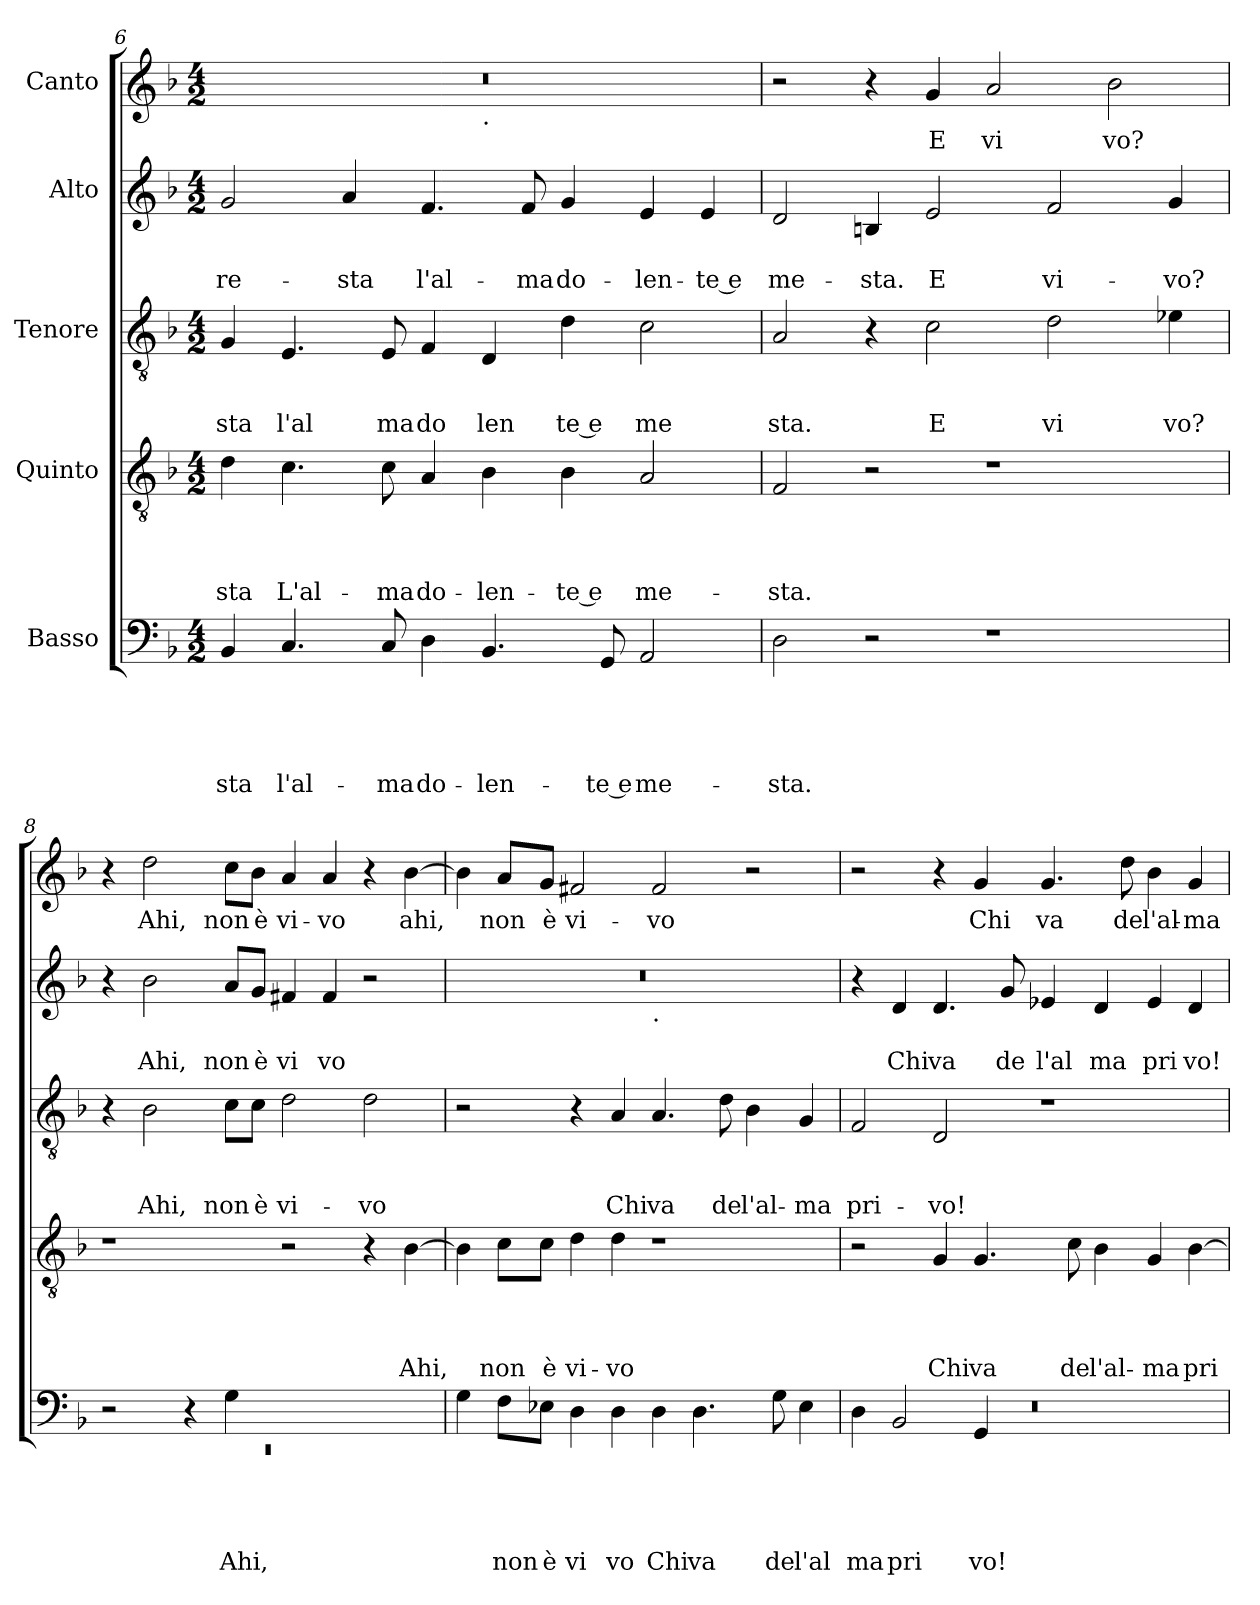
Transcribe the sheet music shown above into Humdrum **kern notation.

**kern	**text	**text	**text	**text	**text	**kern	**text	**text	**text	**text	**kern	**text	**text	**text	**kern	**text	**text	**kern	**text
*part5	*part5	*part5	*part5	*part5	*part5	*part4	*part4	*part4	*part4	*part4	*part3	*part3	*part3	*part3	*part2	*part2	*part2	*part1	*part1
*staff5	*staff5	*staff5	*staff5	*staff5	*staff5	*staff4	*staff4	*staff4	*staff4	*staff4	*staff3	*staff3	*staff3	*staff3	*staff2	*staff2	*staff2	*staff1	*staff1
*I"Basso	*	*	*	*	*	*I"Quinto	*	*	*	*	*I"Tenore	*	*	*	*I"Alto	*	*	*I"Canto	*
*clefF4	*	*	*	*	*	*clefGv2	*	*	*	*	*clefGv2	*	*	*	*clefG2	*	*	*clefG2	*
*k[b-]	*	*	*	*	*	*k[b-]	*	*	*	*	*k[b-]	*	*	*	*k[b-]	*	*	*k[b-]	*
*F:	*	*	*	*	*	*F:	*	*	*	*	*F:	*	*	*	*F:	*	*	*F:	*
*M4/2	*	*	*	*	*	*M4/2	*	*	*	*	*M4/2	*	*	*	*M4/2	*	*	*M4/2	*
=6	=6	=6	=6	=6	=6	=6	=6	=6	=6	=6	=6	=6	=6	=6	=6	=6	=6	=6	=6
!	!	!	!	!	!LO:LY:b	!	!	!	!	!LO:LY:b	!	!	!	!LO:LY:b	!	!	!LO:LY:b	!	!
*	*	*	*	*	*	*	*	*	*	*	*	*	*	*	*	*	*	*^	*
4BB-/	.	.	.	.	-sta	4d\	.	.	.	-sta	4G/	.	.	sta	2g/	.	re-	0r	1ryy	.
!	!	!	!	!	!LO:LY:b	!	!	!	!	!LO:LY:b	!	!	!	!LO:LY:b	!	!	!	!	!	!
4.C/	.	.	.	.	l'al-	4.c\	.	.	.	L'al-	4.E/	.	.	l'al	.	.	.	.	.	.
!	!	!	!	!	!	!	!	!	!	!	!	!	!	!	!	!	!LO:LY:b	!	!	!
.	.	.	.	.	.	.	.	.	.	.	.	.	.	.	4a/	.	-sta	.	.	.
!	!	!	!	!	!LO:LY:b	!	!	!	!	!LO:LY:b	!	!	!	!LO:LY:b	!	!	!	!	!	!
8C/	.	.	.	.	-ma	8c\	.	.	.	-ma	8E/	.	.	ma	.	.	.	.	.	.
!	!	!	!	!	!LO:LY:b	!	!	!	!	!LO:LY:b	!	!	!	!LO:LY:b	!	!	!LO:LY:b	!	!	!
4D\	.	.	.	.	do-	4A/	.	.	.	do-	4F/	.	.	do	4.f/	.	l'al-	.	.	.
!	!	!	!	!	!	!	!	!	!	!	!	!	!	!	!	!	!	!	!LO:TX:b:t=.	!
!	!	!	!	!	!LO:LY:b	!	!	!	!	!LO:LY:b	!	!	!	!LO:LY:b	!	!	!	!	!	!
4.BB-/	.	.	.	.	-len-	4B-\	.	.	.	-len-	4D/	.	.	len	.	.	.	.	1ryy	.
!	!	!	!	!	!	!	!	!	!	!	!	!	!	!	!	!	!LO:LY:b	!	!	!
.	.	.	.	.	.	.	.	.	.	.	.	.	.	.	8f/	.	-ma	.	.	.
!	!	!	!	!	!	!	!	!	!	!LO:LY:b:rj	!	!	!	!LO:LY:b:rj	!	!	!LO:LY:b	!	!	!
.	.	.	.	.	.	4B-\	.	.	.	-te e	4d\	.	.	te e	4g/	.	do-	.	.	.
!	!	!	!	!	!LO:LY:b:rj	!	!	!	!	!	!	!	!	!	!	!	!	!	!	!
8GG/	.	.	.	.	-te e	.	.	.	.	.	.	.	.	.	.	.	.	.	.	.
!	!	!	!	!	!LO:LY:b	!	!	!	!	!LO:LY:b	!	!	!	!LO:LY:b	!	!	!LO:LY:b	!	!	!
2AA/	.	.	.	.	me-	2A/	.	.	.	me-	2c\	.	.	me	4e/	.	-len-	.	.	.
!	!	!	!	!	!	!	!	!	!	!	!	!	!	!	!	!	!LO:LY:b:rj	!	!	!
.	.	.	.	.	.	.	.	.	.	.	.	.	.	.	4e/	.	-te e	.	.	.
=7	=7	=7	=7	=7	=7	=7	=7	=7	=7	=7	=7	=7	=7	=7	=7	=7	=7	=7	=7	=7
!	!	!	!	!	!LO:LY:b	!	!	!	!	!LO:LY:b	!	!	!	!LO:LY:b	!	!	!LO:LY:b	!	!	!
*	*	*	*	*	*	*	*	*	*	*	*	*	*	*	*	*	*	*v	*v	*
2D\	.	.	.	.	-sta.	2F/	.	.	.	-sta.	2A/	.	.	sta.	2d/	.	me-	2r	.
!	!	!	!	!	!	!	!	!	!	!	!	!	!	!	!	!	!LO:LY:b	!	!
2r	.	.	.	.	.	2r	.	.	.	.	4r	.	.	.	4Bn/	.	-sta.	4r	.
!	!	!	!	!	!	!	!	!	!	!	!	!	!	!LO:LY:b	!	!	!LO:LY:b	!	!LO:LY:b
.	.	.	.	.	.	.	.	.	.	.	2c\	.	.	E	2e/	.	E	4g/	E
!	!	!	!	!	!	!	!	!	!	!	!	!	!	!	!	!	!	!	!LO:LY:b
1r	.	.	.	.	.	1r	.	.	.	.	.	.	.	.	.	.	.	2a/	vi
!	!	!	!	!	!	!	!	!	!	!	!	!	!	!LO:LY:b	!	!	!LO:LY:b	!	!
.	.	.	.	.	.	.	.	.	.	.	2d\	.	.	vi	2f/	.	vi-	.	.
!	!	!	!	!	!	!	!	!	!	!	!	!	!	!	!	!	!	!	!LO:LY:b
.	.	.	.	.	.	.	.	.	.	.	.	.	.	.	.	.	.	2b-\	vo?
!	!	!	!	!	!	!	!	!	!	!	!	!	!	!LO:LY:b	!	!	!LO:LY:b	!	!
.	.	.	.	.	.	.	.	.	.	.	4e-X\	.	.	vo?	4g/	.	-vo?	.	.
!!LO:LB:g=z
=8	=8	=8	=8	=8	=8	=8	=8	=8	=8	=8	=8	=8	=8	=8	=8	=8	=8	=8	=8
*^	*	*	*	*	*	*	*	*	*	*	*	*	*	*	*	*	*	*	*
!	!LO:N:vis=1	!	!	!	!	!	!	!	!	!	!	!	!	!	!	!	!	!	!	!
*	*^	*	*	*	*	*	*	*	*	*	*	*	*	*	*	*	*	*	*	*
0ryy	0rEE	2r	.	.	.	.	.	1r	.	.	.	.	4r	.	.	.	4r	.	.	4r	.
!	!	!	!	!	!	!	!	!	!	!	!	!	!	!	!	!LO:LY:b	!	!	!LO:LY:b	!	!LO:LY:b
.	.	.	.	.	.	.	.	.	.	.	.	.	2B-\	.	.	Ahi,	2b-\	.	Ahi,	2dd\	Ahi,
.	.	4r	.	.	.	.	.	.	.	.	.	.	.	.	.	.	.	.	.	.	.
!	!	!	!	!	!	!	!LO:LY:b	!	!	!	!	!	!	!	!	!LO:LY:b	!	!	!LO:LY:b	!	!LO:LY:b
.	.	4G\	.	.	.	.	Ahi,	.	.	.	.	.	8c\L	.	.	non	8a/L	.	non	8cc\L	non
!	!	!	!	!	!	!	!	!	!	!	!	!	!	!	!	!LO:LY:b	!	!	!LO:LY:b	!	!LO:LY:b
.	.	.	.	.	.	.	.	.	.	.	.	.	8c\J	.	.	è	8g/J	.	è	8b-\J	è
!	!	!	!	!	!	!	!	!	!	!	!	!	!	!	!	!LO:LY:b	!	!	!LO:LY:b	!	!LO:LY:b
.	.	1ryy	.	.	.	.	.	2r	.	.	.	.	2d\	.	.	vi-	4f#X/	.	vi	4a/	vi-
!	!	!	!	!	!	!	!	!	!	!	!	!	!	!	!	!	!	!	!LO:LY:b	!	!LO:LY:b
.	.	.	.	.	.	.	.	.	.	.	.	.	.	.	.	.	4f#/	.	vo	4a/	-vo
!	!	!	!	!	!	!	!	!	!	!	!	!	!	!	!	!LO:LY:b	!	!	!	!	!
.	.	.	.	.	.	.	.	4r	.	.	.	.	2d\	.	.	-vo	2r	.	.	4r	.
!	!	!	!	!	!	!	!	!	!	!	!	!LO:LY:b	!	!	!	!	!	!	!	!	!LO:LY:b
.	.	.	.	.	.	.	.	[>4B-\	.	.	.	Ahi,	.	.	.	.	.	.	.	[>4b-\	ahi,
*v	*v	*v	*	*	*	*	*	*	*	*	*	*	*	*	*	*	*	*	*	*	*
=9	=9	=9	=9	=9	=9	=9	=9	=9	=9	=9	=9	=9	=9	=9	=9	=9	=9	=9	=9
*	*	*	*	*	*	*	*	*	*	*	*	*	*	*	*^	*	*	*	*
4G\	.	.	.	.	.	4B-\]	.	.	.	.	2r	.	.	.	0r	1ryy	.	.	4b-\]	.
!	!	!	!	!	!LO:LY:b	!	!	!	!	!LO:LY:b	!	!	!	!	!	!	!	!	!	!LO:LY:b
8F\L	.	.	.	.	non	8c\L	.	.	.	non	.	.	.	.	.	.	.	.	8a/L	non
!	!	!	!	!	!LO:LY:b	!	!	!	!	!LO:LY:b	!	!	!	!	!	!	!	!	!	!LO:LY:b
8E-X\J	.	.	.	.	è	8c\J	.	.	.	è	.	.	.	.	.	.	.	.	8g/J	è
!	!	!	!	!	!LO:LY:b	!	!	!	!	!LO:LY:b	!	!	!	!	!	!	!	!	!	!LO:LY:b
4D\	.	.	.	.	vi	4d\	.	.	.	vi-	4r	.	.	.	.	.	.	.	2f#X/	vi-
!	!	!	!	!	!LO:LY:b	!	!	!	!	!LO:LY:b	!	!	!	!LO:LY:b	!	!	!	!	!	!
4D\	.	.	.	.	vo	4d\	.	.	.	-vo	4A/	.	.	Chi	.	.	.	.	.	.
!	!	!	!	!	!	!	!	!	!	!	!	!	!	!	!	!LO:TX:b:t=.	!	!	!	!
!	!	!	!	!	!LO:LY:b	!	!	!	!	!	!	!	!	!LO:LY:b	!	!	!	!	!	!LO:LY:b
4D\	.	.	.	.	Chi	1r	.	.	.	.	4.A/	.	.	va	.	1ryy	.	.	2f#/	-vo
!	!	!	!	!	!LO:LY:b	!	!	!	!	!	!	!	!	!	!	!	!	!	!	!
4.D\	.	.	.	.	va	.	.	.	.	.	.	.	.	.	.	.	.	.	.	.
!	!	!	!	!	!	!	!	!	!	!	!	!	!	!LO:LY:b	!	!	!	!	!	!
.	.	.	.	.	.	.	.	.	.	.	8d\	.	.	de	.	.	.	.	.	.
!	!	!	!	!	!	!	!	!	!	!	!	!	!	!LO:LY:b	!	!	!	!	!	!
.	.	.	.	.	.	.	.	.	.	.	4B-\	.	.	l'al-	.	.	.	.	2r	.
!	!	!	!	!	!LO:LY:b	!	!	!	!	!	!	!	!	!	!	!	!	!	!	!
8G\	.	.	.	.	de	.	.	.	.	.	.	.	.	.	.	.	.	.	.	.
!	!	!	!	!	!LO:LY:b	!	!	!	!	!	!	!	!	!LO:LY:b	!	!	!	!	!	!
4E-\	.	.	.	.	l'al	.	.	.	.	.	4G/	.	.	-ma	.	.	.	.	.	.
=10	=10	=10	=10	=10	=10	=10	=10	=10	=10	=10	=10	=10	=10	=10	=10	=10	=10	=10	=10	=10
*^	*	*	*	*	*	*	*	*	*	*	*	*	*	*	*	*	*	*	*	*
*	*^	*	*	*	*	*	*	*	*	*	*	*	*	*	*	*	*	*	*	*	*
!	!	!LO:N:vis=1	!	!	!	!	!LO:LY:b	!	!	!	!	!	!	!	!	!LO:LY:b	!	!	!	!	!	!
*	*	*	*	*	*	*	*	*	*	*	*	*	*	*	*	*	*v	*v	*	*	*	*
4D\	2.ryy	0r	.	.	.	.	ma	2r	.	.	.	.	2F/	.	.	pri-	4r	.	.	2r	.
!	!	!	!	!	!	!	!LO:LY:b	!	!	!	!	!	!	!	!	!	!	!	!LO:LY:b	!	!
2BB-/	.	.	.	.	.	.	pri	.	.	.	.	.	.	.	.	.	4d/	.	Chi	.	.
!	!	!	!	!	!	!	!	!	!	!	!	!LO:LY:b	!	!	!	!LO:LY:b	!	!	!LO:LY:b	!	!
.	.	.	.	.	.	.	.	4G/	.	.	.	Chi	2D/	.	.	-vo!	4.d/	.	va	4r	.
!	!	!	!	!	!	!	!LO:LY:b	!	!	!	!	!LO:LY:b	!	!	!	!	!	!	!	!	!LO:LY:b
4ryy	4GG/	.	.	.	.	.	vo!	4.G/	.	.	.	va	.	.	.	.	.	.	.	4g/	Chi
!	!	!	!	!	!	!	!	!	!	!	!	!	!	!	!	!	!	!	!LO:LY:b	!	!
.	.	.	.	.	.	.	.	.	.	.	.	.	.	.	.	.	8g/	.	de	.	.
!	!	!	!	!	!	!	!	!	!	!	!	!	!	!	!	!	!	!	!LO:LY:b	!	!LO:LY:b
1ryy	1ryy	.	.	.	.	.	.	.	.	.	.	.	1r	.	.	.	4e-X/	.	l'al	4.g/	va
!	!	!	!	!	!	!	!	!	!	!	!	!LO:LY:b	!	!	!	!	!	!	!	!	!
.	.	.	.	.	.	.	.	8c\	.	.	.	de	.	.	.	.	.	.	.	.	.
!	!	!	!	!	!	!	!	!	!	!	!	!LO:LY:b	!	!	!	!	!	!	!LO:LY:b	!	!
.	.	.	.	.	.	.	.	4B-\	.	.	.	l'al-	.	.	.	.	4d/	.	ma	.	.
!	!	!	!	!	!	!	!	!	!	!	!	!	!	!	!	!	!	!	!	!	!LO:LY:b
.	.	.	.	.	.	.	.	.	.	.	.	.	.	.	.	.	.	.	.	8dd\	de
!	!	!	!	!	!	!	!	!	!	!	!	!LO:LY:b	!	!	!	!	!	!	!LO:LY:b	!	!LO:LY:b
.	.	.	.	.	.	.	.	4G/	.	.	.	-ma	.	.	.	.	4e-/	.	pri	4b-\	l'al-
!	!	!	!	!	!	!	!	!	!	!	!	!LO:LY:b	!	!	!	!	!	!	!LO:LY:b	!	!LO:LY:b
.	.	.	.	.	.	.	.	[>4B-\	.	.	.	pri-	.	.	.	.	4d/	.	vo!	4g/	-ma
*v	*v	*v	*	*	*	*	*	*	*	*	*	*	*	*	*	*	*	*	*	*	*
=	=	=	=	=	=	=	=	=	=	=	=	=	=	=	=	=	=	=	=
*-	*-	*-	*-	*-	*-	*-	*-	*-	*-	*-	*-	*-	*-	*-	*-	*-	*-	*-	*-
